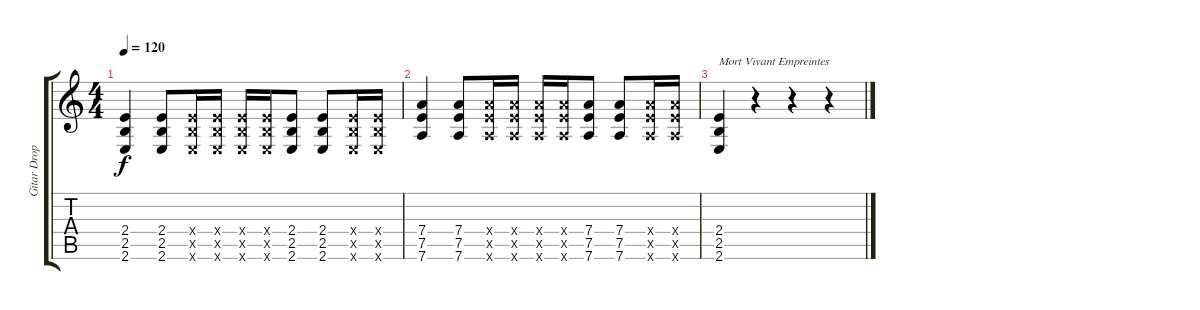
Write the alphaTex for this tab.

\track ("Gitar Dropped D Tuning" "Gitar Drop") {instrument distortionguitar}
\staff {score tabs}
\tuning (E4 B3 G3 D3 A2 D2) {hide}
\ts (4 4)
\tempo 120
\clef g2
\ks c
(2.4 2.5 2.6).4{dy f} (2.4 2.5 2.6).8 (2.4{x} 2.5{x} 2.6{x}).16 (2.4{x} 2.5{x} 2.6{x}).16 (2.4{x} 2.5{x} 2.6{x}).16 (2.4{x} 2.5{x} 2.6{x}).16 (2.4 2.5 2.6).8 (2.4 2.5 2.6).8 (2.4{x} 2.5{x} 2.6{x}).16 (2.4{x} 2.5{x} 2.6{x}).16 |
(7.4 7.5 7.6).4 (7.4 7.5 7.6).8 (7.4{x} 7.5{x} 7.6{x}).16 (7.4{x} 7.5{x} 7.6{x}).16 (7.4{x} 7.5{x} 7.6{x}).16 (7.4{x} 7.5{x} 7.6{x}).16 (7.4 7.5 7.6).8 (7.4 7.5 7.6).8 (7.4{x} 7.5{x} 7.6{x}).16 (7.4{x} 7.5{x} 7.6{x}).16 |
(2.4 2.5 2.6).4{txt "Mort Vivant Empreintes" volume 3} r.4 r.4 r.4
